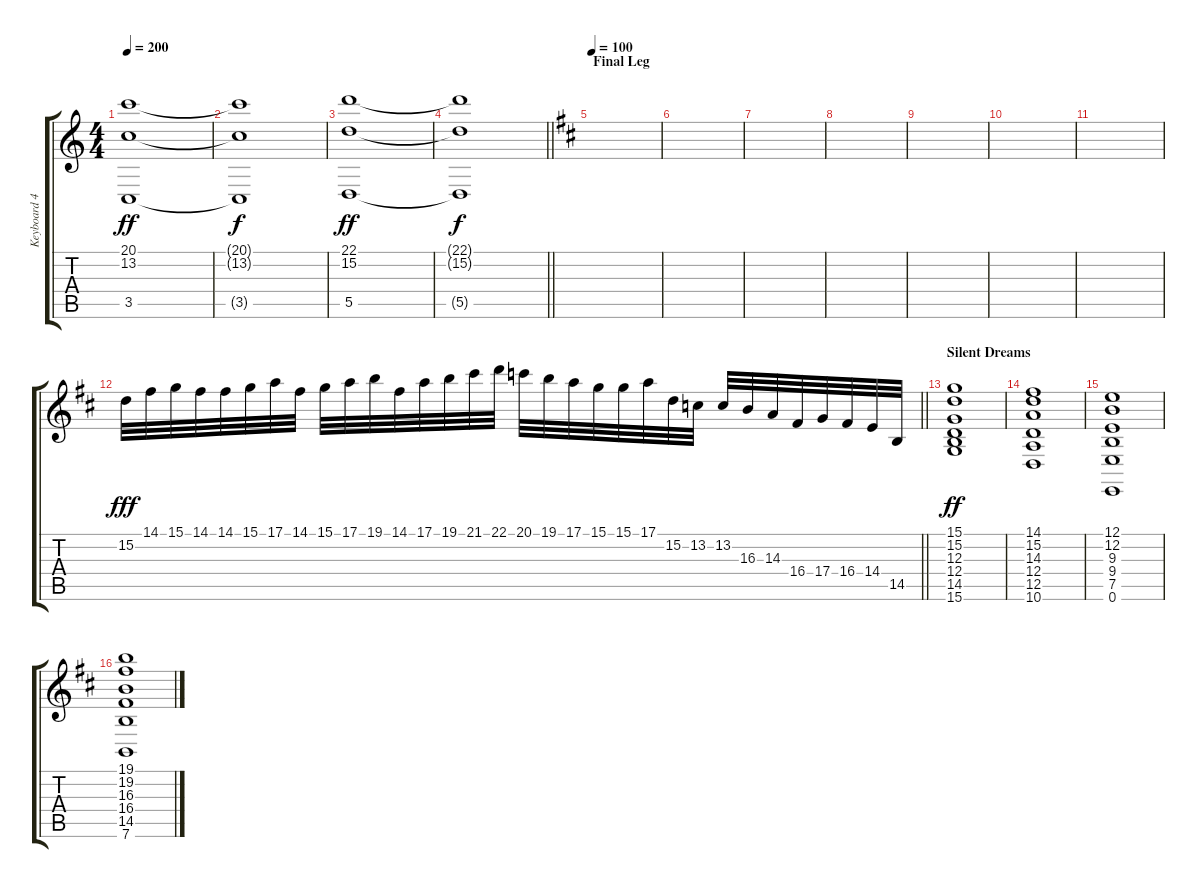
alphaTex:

\track ("Keyboard 4" "Keyboard 4") {instrument stringensemble1}
\staff {score tabs}
\tuning (E4 B3 G3 D3 A2 E2) {hide}
\ts (4 4)
\tempo 200
\clef g2
\ks c
(20.1 13.2 3.5).1{dy ff} |
(20.1{t} 13.2{t} 3.5{t}).1{dy f} |
(22.1 15.2 5.5).1{dy ff} |
\barLineRight lightlight
(22.1{t} 15.2{t} 5.5{t}).1{dy f} |
\section ("" "Final Leg")
\tempo 100
\ks d
|
|
|
|
|
|
|
\barLineRight lightlight
15.2.32{dy fff volume 16} 14.1.32 15.1.32 14.1.32 14.1.32 15.1.32 17.1.32 14.1.32 15.1.32 17.1.32 19.1.32 14.1.32 17.1.32 19.1.32 21.1.32 22.1.32 20.1.32 19.1.32 17.1.32 15.1.32 15.1.32 17.1.32 15.2.32 13.2.32 13.2.32 16.3.32 14.3.32 16.4.32 17.4.32 16.4.32 14.4.32 14.5.32 |
\section ("" "Silent Dreams")
(15.1 15.2 12.3 12.4 14.5 15.6).1{dy ff} |
(14.1 15.2 14.3 12.4 12.5 10.6).1 |
(12.1 12.2 9.3 9.4 7.5 0.6).1 |
(19.1 19.2 16.3 16.4 14.5 7.6).1
